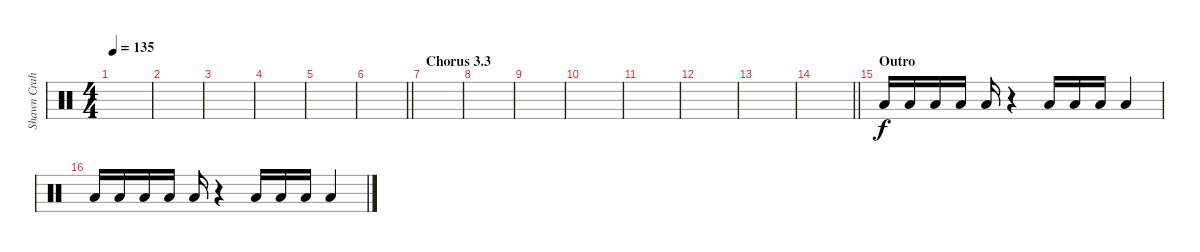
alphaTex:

\track ("Shawn Crahan" "Shawn Crah") {instrument percussion}
\staff {score}
\articulation defaults
\ts (4 4)
\tempo 135
\clef neutral
\ks c
|
|
|
|
|
\barLineRight lightlight
|
\section ("" "Chorus 3.3")
|
|
|
|
|
|
|
\barLineRight lightlight
|
\section ("" "Outro")
"Low Floor Tom (hit)".16 "Low Floor Tom (hit)".16 "Low Floor Tom (hit)".16 "Low Floor Tom (hit)".16 "Low Floor Tom (hit)".16 r.4 "Low Floor Tom (hit)".16 "Low Floor Tom (hit)".16 "Low Floor Tom (hit)".16 "Low Floor Tom (hit)".4 |
"Low Floor Tom (hit)".16 "Low Floor Tom (hit)".16 "Low Floor Tom (hit)".16 "Low Floor Tom (hit)".16 "Low Floor Tom (hit)".16 r.4 "Low Floor Tom (hit)".16 "Low Floor Tom (hit)".16 "Low Floor Tom (hit)".16 "Low Floor Tom (hit)".4
